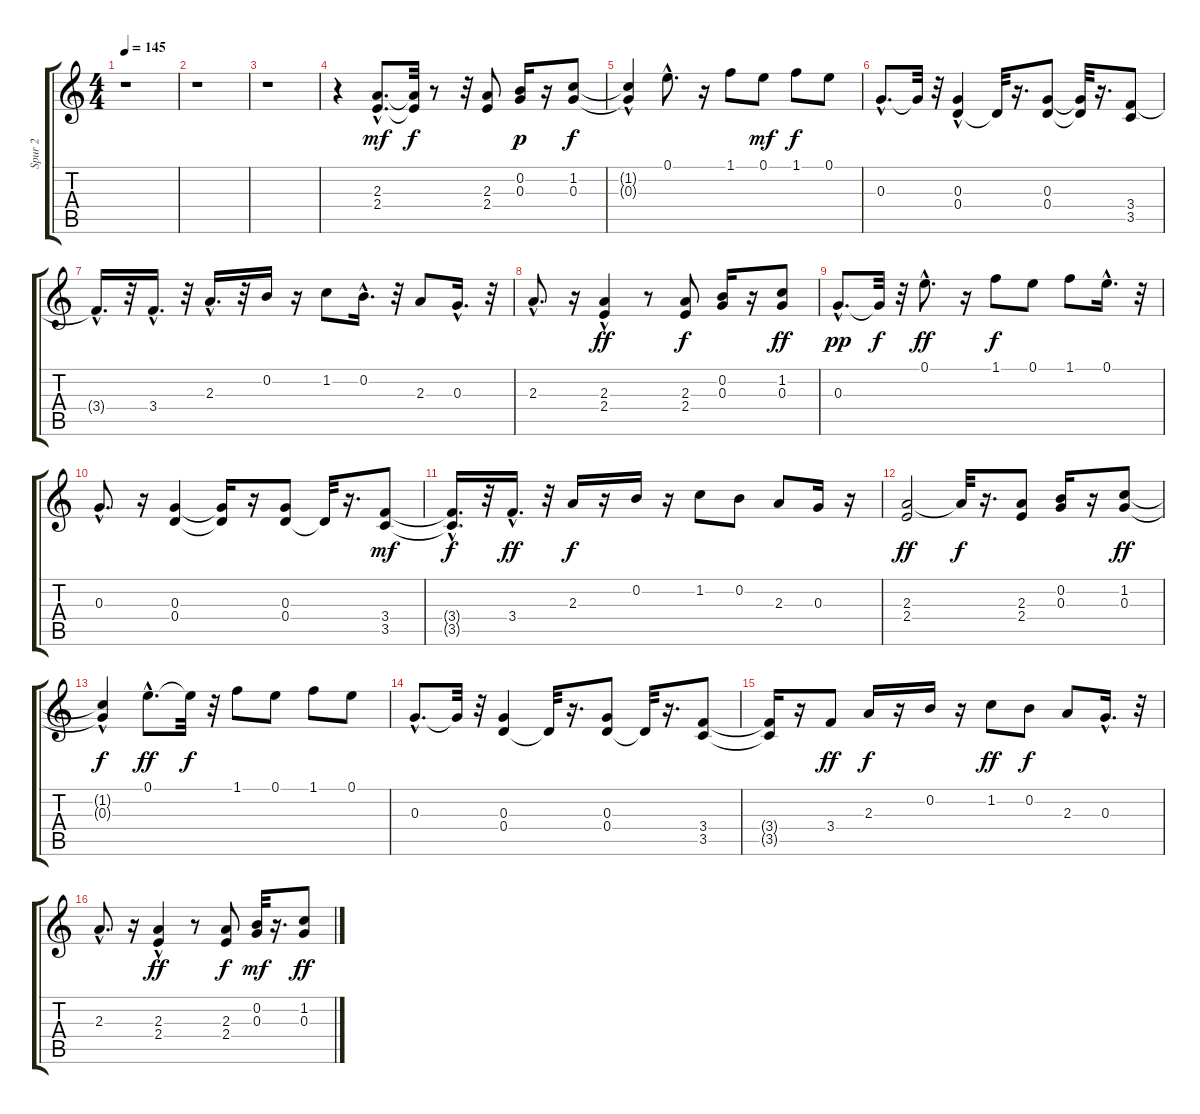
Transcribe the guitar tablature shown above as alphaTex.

\track ("Spur 2" "Spur 2") {instrument distortionguitar}
\staff {score tabs}
\tuning (E4 B3 G3 D3 A2 E2) {hide}
\ts (4 4)
\tempo 145
\clef g2
\ks c
r.1{dy f} |
r.1 |
r.1 |
r.4 (2.3{hac} 2.4{hac}).8{d dy mf} (2.3{t} 2.4{t}).32{dy f} r.8 r.32 (2.3 2.4).8 (0.2 0.3).16{dy p} r.16 (1.2 0.3).8{dy f} |
(1.2{hac t} 0.3{t}).4 0.1{hac}.8{d} r.16 1.1.8 0.1.8{dy mf} 1.1.8{dy f} 0.1.8 |
0.3{hac}.8{d} 0.3{t}.32 r.32 (0.3{hac} 0.4).4 0.4{t}.32 r.16{d} (0.3 0.4).8 (0.3{t} 0.4{t}).32 r.16{d} (3.4 3.5).8 |
3.4{hac t}.16{d} r.32 3.4{hac}.16{d} r.32 2.3{hac}.16{d} r.32 0.2.16 r.16 1.2.8 0.2{hac}.16{d} r.32 2.3.8 0.3{hac}.16{d} r.32 |
2.3{hac}.8{d} r.16 (2.3 2.4{hac}).4{dy ff} r.8 (2.3 2.4).8{dy f} (0.2 0.3).16 r.16 (1.2 0.3).8{dy ff} |
0.3{hac}.8{d dy pp} 0.3{t}.32{dy f} r.32 0.1{hac}.8{d dy ff} r.16 1.1.8{dy f} 0.1.8 1.1.8 0.1{hac}.16{d} r.32 |
0.3{hac}.8{d} r.16 (0.3 0.4).4 (0.3{t} 0.4{t}).16 r.16 (0.3 0.4).8 0.4{t}.32 r.16{d} (3.4 3.5).8{dy mf} |
(3.4{hac t} 3.5{t}).16{d dy f} r.32 3.4{hac}.16{d dy ff} r.32 2.3.16{dy f} r.16 0.2.16 r.16 1.2.8 0.2.8 2.3.8 0.3.16 r.16 |
(2.3 2.4).2{dy ff} 2.3{t}.32{dy f} r.16{d} (2.3 2.4).8 (0.2 0.3).16 r.16 (1.2 0.3).8{dy ff} |
(1.2{hac t} 0.3{t}).4{dy f} 0.1{hac}.8{d dy ff} 0.1{t}.32{dy f} r.32 1.1.8 0.1.8 1.1.8 0.1.8 |
0.3{hac}.8{d} 0.3{t}.32 r.32 (0.3 0.4).4 0.4{t}.32 r.16{d} (0.3 0.4).8 0.4{t}.32 r.16{d} (3.4 3.5).8 |
(3.4{t} 3.5{t}).16 r.16 3.4.8{dy ff} 2.3.16{dy f} r.16 0.2.16 r.16 1.2.8{dy ff} 0.2.8{dy f} 2.3.8 0.3{hac}.16{d} r.32 |
2.3{hac}.8{d} r.16 (2.3 2.4{hac}).4{dy ff} r.8 (2.3 2.4).8{dy f} (0.2 0.3).32{dy mf} r.16{d} (1.2 0.3).8{dy ff}
